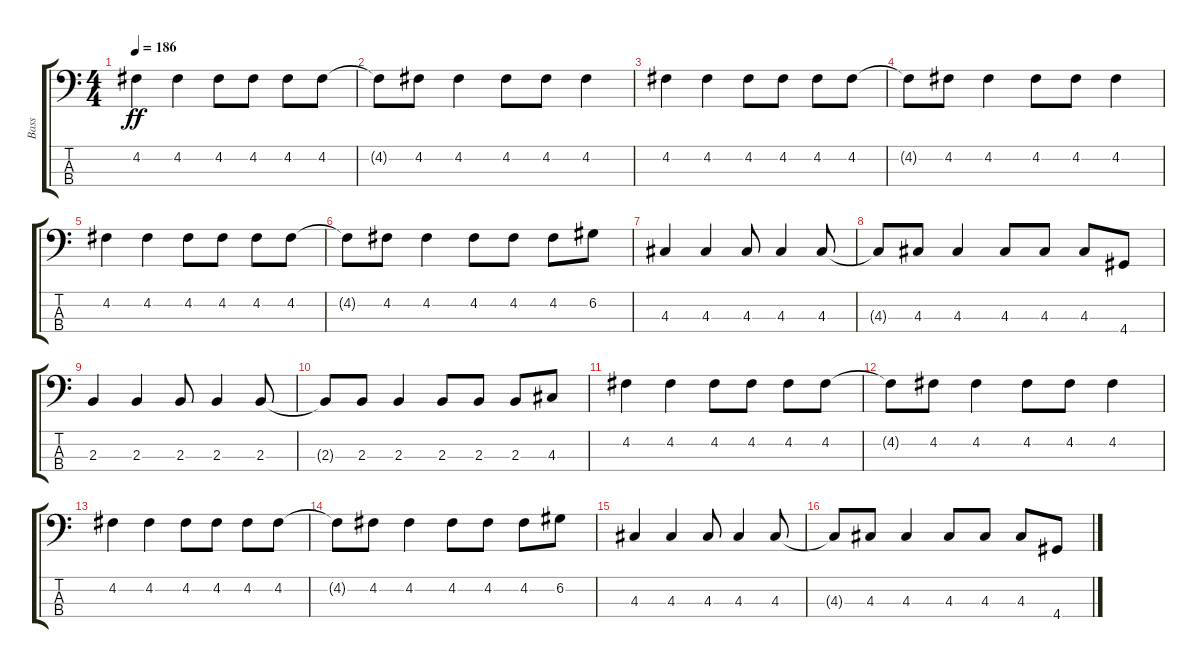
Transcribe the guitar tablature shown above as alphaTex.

\track ("Bass" "Bass") {instrument electricbasspick}
\staff {score tabs}
\tuning (G2 D2 A1 E1) {hide}
\ts (4 4)
\tempo 186
\clef f4
\ks c
4.2.4{dy ff instrument electricbasspick} 4.2.4 4.2.8 4.2.8 4.2.8 4.2.8 |
4.2{t}.8 4.2.8 4.2.4 4.2.8 4.2.8 4.2.4 |
4.2.4 4.2.4 4.2.8 4.2.8 4.2.8 4.2.8 |
4.2{t}.8 4.2.8 4.2.4 4.2.8 4.2.8 4.2.4 |
4.2.4 4.2.4 4.2.8 4.2.8 4.2.8 4.2.8 |
4.2{t}.8 4.2.8 4.2.4 4.2.8 4.2.8 4.2.8 6.2.8 |
4.3.4 4.3.4 4.3.8 4.3.4 4.3.8 |
4.3{t}.8 4.3.8 4.3.4 4.3.8 4.3.8 4.3.8 4.4.8 |
2.3.4 2.3.4 2.3.8 2.3.4 2.3.8 |
2.3{t}.8 2.3.8 2.3.4 2.3.8 2.3.8 2.3.8 4.3.8 |
4.2.4 4.2.4 4.2.8 4.2.8 4.2.8 4.2.8 |
4.2{t}.8 4.2.8 4.2.4 4.2.8 4.2.8 4.2.4 |
4.2.4 4.2.4 4.2.8 4.2.8 4.2.8 4.2.8 |
4.2{t}.8 4.2.8 4.2.4 4.2.8 4.2.8 4.2.8 6.2.8 |
4.3.4 4.3.4 4.3.8 4.3.4 4.3.8 |
4.3{t}.8 4.3.8 4.3.4 4.3.8 4.3.8 4.3.8 4.4.8
